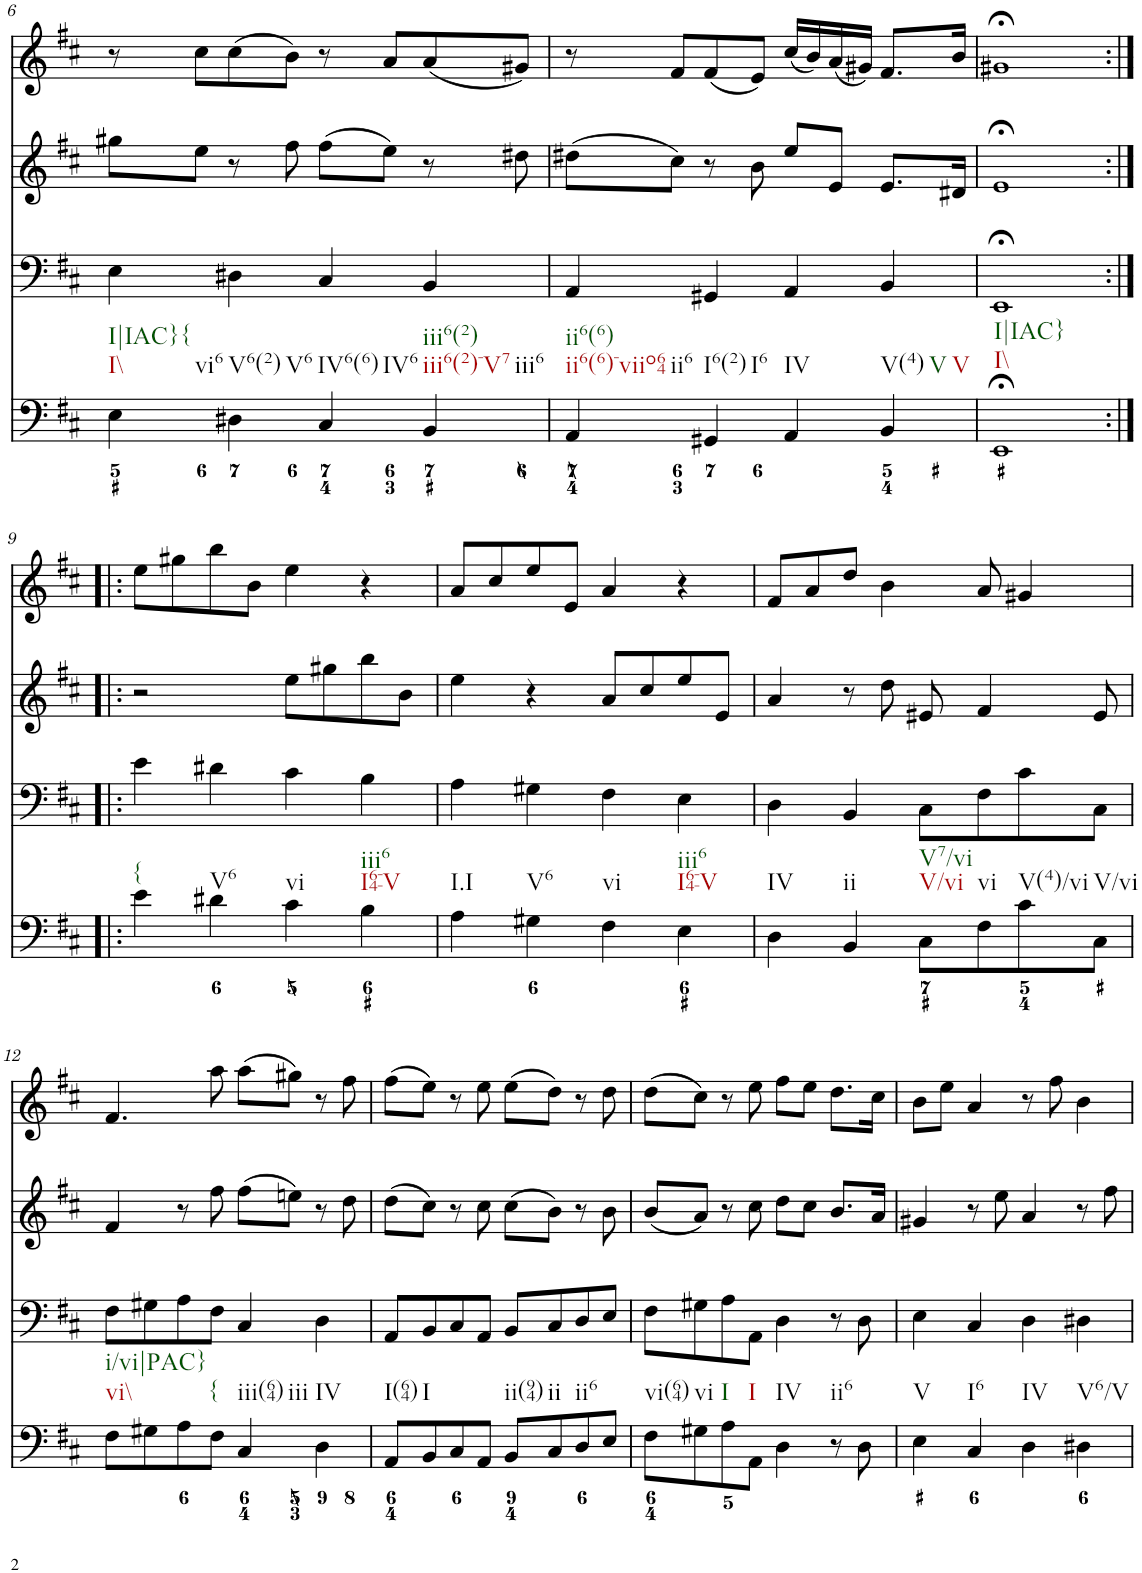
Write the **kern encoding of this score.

**kern	**kern	**kern	**kern
*part4	*part3	*part2	*part1
*staff4	*staff3	*staff2	*staff1
*I"Piano	*I"Piano	*I"Piano	*I"Piano
*I'Pno	*I'Pno	*I'Pno	*I'Pno
!!LO:PB:g=z
*clefF4	*clefF4	*clefG2	*clefG2
*k[f#c#]	*k[f#c#]	*k[f#c#]	*k[f#c#]
*D:	*D:	*D:	*D:
*M4/4	*M4/4	*M4/4	*M4/4
=6	=6	=6	=6
!LO:TX:b:t=I\\	!	!	!
!LO:TX:b:t=I|IAC}{	!	!	!
!LO:TX:b:t=vi6	!	!	!
4E\	4E\	8gg#X\L	8r
.	.	8ee\J	8cc#\L
!LO:TX:b:t=V6(2)	!	!	!
!LO:TX:b:t=V6	!	!	!
4D#X\	4D#X\	8r	(8cc#\
.	.	8ff#\	8b\J)
!LO:TX:b:t=IV6(6)	!	!	!
!LO:TX:b:t=IV6	!	!	!
4C#/	4C#/	(8ff#\L	8r
.	.	8ee\J)	8a/L
!LO:TX:b:t=iii6(2)-V7	!	!	!
!LO:TX:b:t=iii6(2)	!	!	!
!LO:TX:b:t=iii6	!	!	!
4BB/	4BB/	8r	(8a/
.	.	8dd#X\	8g#X/J)
=7	=7	=7	=7
!LO:TX:b:t=ii6(6)-viio64	!	!	!
!LO:TX:b:t=ii6(6)	!	!	!
!LO:TX:b:t=ii6	!	!	!
4AA/	4AA/	(8dd#X\L	8r
.	.	8cc#\J)	8f#/L
!LO:TX:b:t=I6(2)	!	!	!
!LO:TX:b:t=I6	!	!	!
4GG#X/	4GG#X/	8r	(8f#/
.	.	8b\	8e/J)
!LO:TX:b:t=IV	!	!	!
4AA/	4AA/	8ee/L	(16cc#/LL
.	.	.	16b/)
.	.	8e/J	(16a/
.	.	.	16g#X/JJ)
!LO:TX:b:t=V(4)	!	!	!
!LO:TX:b:t=V	!	!	!
!LO:TX:b:t=V	!	!	!
4BB/	4BB/	8.e/L	8.f#/L
.	.	16d#X/Jk	16b/Jk
=8	=8	=8	=8
!LO:TX:b:t=I\\	!	!	!
!LO:TX:b:t=I|IAC}	!	!	!
1EE;<	1EE;<	1e;<	1g#X;<
!!LO:LB:g=z
=9:|!|:	=9:|!|:	=9:|!|:	=9:|!|:
!LO:TX:b:t={	!	!	!
4e\	4e\	2r	8ee\L
.	.	.	8gg#X\
!LO:TX:b:t=V6	!	!	!
4d#X\	4d#X\	.	8bb\
.	.	.	8b\J
!LO:TX:b:t=vi	!	!	!
4c#\	4c#\	8ee\L	4ee\
.	.	8gg#X\	.
!LO:TX:b:t=I64-V	!	!	!
!LO:TX:b:t=iii6	!	!	!
4B\	4B\	8bb\	4r
.	.	8b\J	.
=10	=10	=10	=10
!LO:TX:b:t=I.I	!	!	!
4A\	4A\	4ee\	8a/L
.	.	.	8cc#/
!LO:TX:b:t=V6	!	!	!
4G#X\	4G#X\	4r	8ee/
.	.	.	8e/J
!LO:TX:b:t=vi	!	!	!
4F#\	4F#\	8a/L	4a/
.	.	8cc#/	.
!LO:TX:b:t=I64-V	!	!	!
!LO:TX:b:t=iii6	!	!	!
4E\	4E\	8ee/	4r
.	.	8e/J	.
=11	=11	=11	=11
!LO:TX:b:t=IV	!	!	!
4D\	4D\	4a/	8f#/L
.	.	.	8a/
!LO:TX:b:t=ii	!	!	!
4BB/	4BB/	8r	8dd/J
.	.	8dd\	4b\
!LO:TX:b:t=V/vi	!	!	!
!LO:TX:b:t=V7/vi	!	!	!
8C#\L	8C#\L	8e#X/	.
!LO:TX:b:t=vi	!	!	!
8F#\	8F#\	4f#/	8a/
!LO:TX:b:t=V(4)/vi	!	!	!
8c#\	8c#\	.	4g#X/
!LO:TX:b:t=V/vi	!	!	!
8C#\J	8C#\J	8e#/	.
!!LO:LB:g=z
=12	=12	=12	=12
!LO:TX:b:t=vi\\	!	!	!
!LO:TX:b:t=i/vi|PAC}	!	!	!
8F#\L	8F#\L	4f#/	4.f#/
8G#X\	8G#X\	.	.
8A\	8A\	8r	.
!LO:TX:b:t={	!	!	!
8F#\J	8F#\J	8ff#\	8aa\
!LO:TX:b:t=iii(64)	!	!	!
!LO:TX:b:t=iii	!	!	!
4C#/	4C#/	(8ff#\L	(8aa\L
.	.	8een\J)	8gg#X\J)
!LO:TX:b:t=IV	!	!	!
4D\	4D\	8r	8r
.	.	8dd\	8ff#\
=13	=13	=13	=13
!LO:TX:b:t=I(64)	!	!	!
8AA/L	8AA/L	(8dd\L	(8ff#\L
!LO:TX:b:t=I	!	!	!
8BB/	8BB/	8cc#\J)	8ee\J)
8C#/	8C#/	8r	8r
8AA/J	8AA/J	8cc#\	8ee\
!LO:TX:b:t=ii(94)	!	!	!
8BB/L	8BB/L	(8cc#\L	(8ee\L
!LO:TX:b:t=ii	!	!	!
8C#/	8C#/	8b\J)	8dd\J)
!LO:TX:b:t=ii6	!	!	!
8D/	8D/	8r	8r
8E/J	8E/J	8b\	8dd\
=14	=14	=14	=14
!LO:TX:b:t=vi(64)	!	!	!
8F#\L	8F#\L	(8b/L	(8dd\L
!LO:TX:b:t=vi	!	!	!
8G#X\	8G#X\	8a/J)	8cc#\J)
!LO:TX:b:t=I	!	!	!
8A\	8A\	8r	8r
!LO:TX:b:t=I	!	!	!
8AA\J	8AA\J	8cc#\	8ee\
!LO:TX:b:t=IV	!	!	!
4D\	4D\	8dd\L	8ff#\L
.	.	8cc#\J	8ee\J
!LO:TX:b:t=ii6	!	!	!
8r	8r	8.b/L	8.dd\L
8D\	8D\	.	.
.	.	16a/Jk	16cc#\Jk
=15	=15	=15	=15
!LO:TX:b:t=V	!	!	!
4E\	4E\	4g#X/	8b\L
.	.	.	8ee\J
!LO:TX:b:t=I6	!	!	!
4C#/	4C#/	8r	4a/
.	.	8ee\	.
!LO:TX:b:t=IV	!	!	!
4D\	4D\	4a/	8r
.	.	.	8ff#\
!LO:TX:b:t=V6/V	!	!	!
4D#X\	4D#X\	8r	4b\
.	.	8ff#\	.
=	=	=	=
*-	*-	*-	*-
